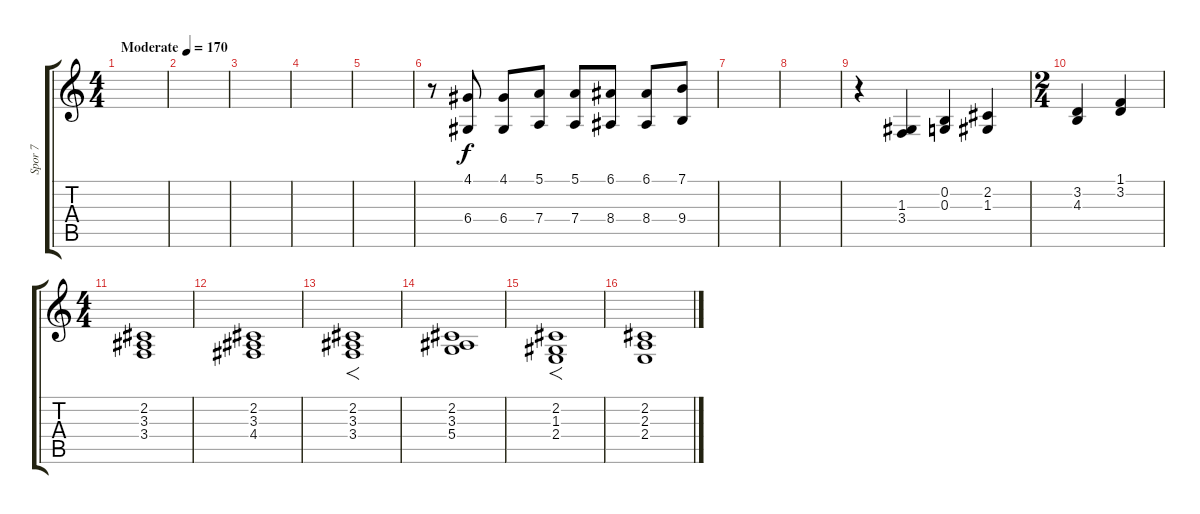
\track ("Spor 7" "Spor 7") {instrument trumpet}
\staff {score tabs}
\tuning (E4 B3 G3 D3 A2 E2) {hide}
\ts (4 4)
\tempo (170 "Moderate")
\clef g2
\ks c
|
|
|
|
|
r.8 (4.1 6.4).8 (4.1 6.4).8 (5.1 7.4).8 (5.1 7.4).8 (6.1 8.4).8 (6.1 8.4).8 (7.1 9.4).8 |
|
|
r.4{instrument frenchhorn} (1.3 3.4).4{dy f} (0.2 0.3).4 (2.2 1.3).4 |
\ts (2 4)
(3.2 4.3).4 (1.1 3.2).4 |
\ts (4 4)
(2.2 3.3 3.4).1 |
(2.2 3.3 4.4).1 |
(2.2 3.3 3.4).1{f} |
(2.2 3.3 5.4).1 |
(2.2 1.3 2.4).1{f} |
(2.2 2.3 2.4).1
